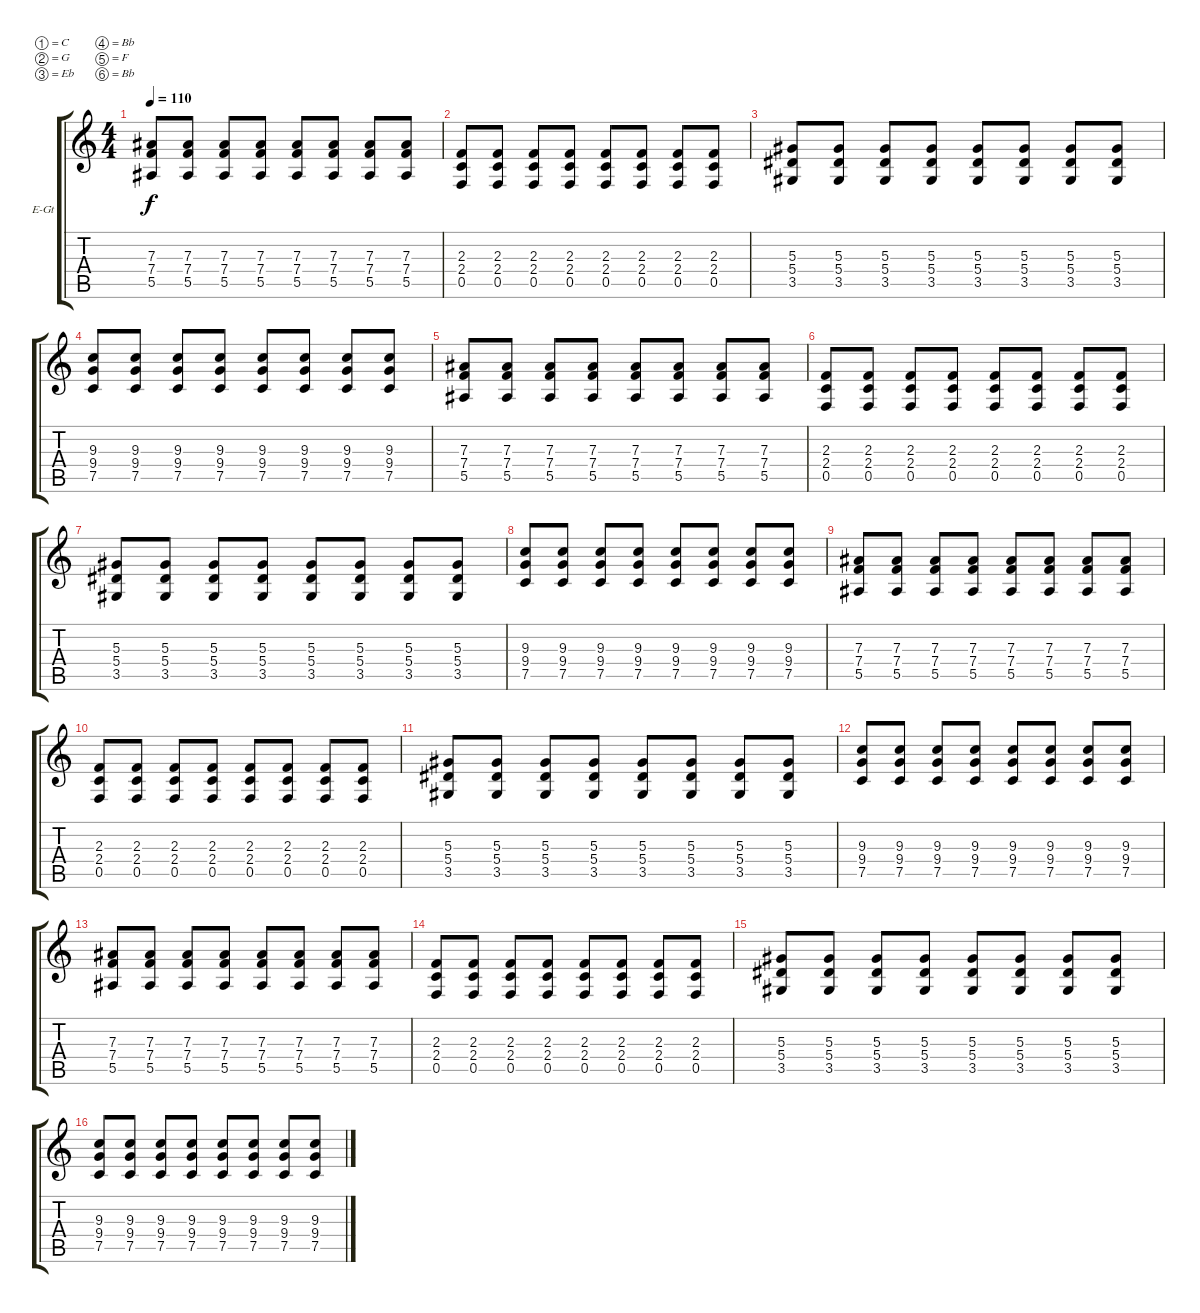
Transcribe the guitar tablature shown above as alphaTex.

\defaultSystemsLayout 4
\bracketExtendMode groupsimilarinstruments
\firstSystemTrackNameOrientation horizontal
\otherSystemsTrackNameOrientation horizontal
\track ("Rhythm Distortion 1" "E-Gt") {instrument distortionguitar}
\staff {score tabs}
\tuning (C4 G3 Eb3 Bb2 F2 Bb1)
\ts (4 4)
\tempo 110
\clef g2
\scale
0.333333
\ks c
(7.3 7.4 5.5).8{dy f} (7.3 7.4 5.5).8 (7.3 7.4 5.5).8 (7.3 7.4 5.5).8 (7.3 7.4 5.5).8 (7.3 7.4 5.5).8 (7.3 7.4 5.5).8 (7.3 7.4 5.5).8 |
\scale
0.333333 (2.3 2.4 0.5).8 (2.3 2.4 0.5).8 (2.3 2.4 0.5).8 (2.3 2.4 0.5).8 (2.3 2.4 0.5).8 (2.3 2.4 0.5).8 (2.3 2.4 0.5).8 (2.3 2.4 0.5).8 |
\scale
0.333333 (5.3 5.4 3.5).8 (5.3 5.4 3.5).8 (5.3 5.4 3.5).8 (5.3 5.4 3.5).8 (5.3 5.4 3.5).8 (5.3 5.4 3.5).8 (5.3 5.4 3.5).8 (5.3 5.4 3.5).8 |
\scale
0.333333 (9.3 9.4 7.5).8 (9.3 9.4 7.5).8 (9.3 9.4 7.5).8 (9.3 9.4 7.5).8 (9.3 9.4 7.5).8 (9.3 9.4 7.5).8 (9.3 9.4 7.5).8 (9.3 9.4 7.5).8 |
\scale
0.333333 (7.3 7.4 5.5).8 (7.3 7.4 5.5).8 (7.3 7.4 5.5).8 (7.3 7.4 5.5).8 (7.3 7.4 5.5).8 (7.3 7.4 5.5).8 (7.3 7.4 5.5).8 (7.3 7.4 5.5).8 |
\scale
0.333333 (2.3 2.4 0.5).8 (2.3 2.4 0.5).8 (2.3 2.4 0.5).8 (2.3 2.4 0.5).8 (2.3 2.4 0.5).8 (2.3 2.4 0.5).8 (2.3 2.4 0.5).8 (2.3 2.4 0.5).8 |
\scale
0.333333 (5.3 5.4 3.5).8 (5.3 5.4 3.5).8 (5.3 5.4 3.5).8 (5.3 5.4 3.5).8 (5.3 5.4 3.5).8 (5.3 5.4 3.5).8 (5.3 5.4 3.5).8 (5.3 5.4 3.5).8 |
\scale
0.333333 (9.3 9.4 7.5).8 (9.3 9.4 7.5).8 (9.3 9.4 7.5).8 (9.3 9.4 7.5).8 (9.3 9.4 7.5).8 (9.3 9.4 7.5).8 (9.3 9.4 7.5).8 (9.3 9.4 7.5).8 |
\scale
0.333333 (7.3 7.4 5.5).8 (7.3 7.4 5.5).8 (7.3 7.4 5.5).8 (7.3 7.4 5.5).8 (7.3 7.4 5.5).8 (7.3 7.4 5.5).8 (7.3 7.4 5.5).8 (7.3 7.4 5.5).8 |
\scale
0.333333 (2.3 2.4 0.5).8 (2.3 2.4 0.5).8 (2.3 2.4 0.5).8 (2.3 2.4 0.5).8 (2.3 2.4 0.5).8 (2.3 2.4 0.5).8 (2.3 2.4 0.5).8 (2.3 2.4 0.5).8 |
\scale
0.333333 (5.3 5.4 3.5).8 (5.3 5.4 3.5).8 (5.3 5.4 3.5).8 (5.3 5.4 3.5).8 (5.3 5.4 3.5).8 (5.3 5.4 3.5).8 (5.3 5.4 3.5).8 (5.3 5.4 3.5).8 |
\scale
0.333333 (9.3 9.4 7.5).8 (9.3 9.4 7.5).8 (9.3 9.4 7.5).8 (9.3 9.4 7.5).8 (9.3 9.4 7.5).8 (9.3 9.4 7.5).8 (9.3 9.4 7.5).8 (9.3 9.4 7.5).8 |
\scale
0.333333 (7.3 7.4 5.5).8 (7.3 7.4 5.5).8 (7.3 7.4 5.5).8 (7.3 7.4 5.5).8 (7.3 7.4 5.5).8 (7.3 7.4 5.5).8 (7.3 7.4 5.5).8 (7.3 7.4 5.5).8 |
\scale
0.333333 (2.3 2.4 0.5).8 (2.3 2.4 0.5).8 (2.3 2.4 0.5).8 (2.3 2.4 0.5).8 (2.3 2.4 0.5).8 (2.3 2.4 0.5).8 (2.3 2.4 0.5).8 (2.3 2.4 0.5).8 |
\scale
0.333333 (5.3 5.4 3.5).8 (5.3 5.4 3.5).8 (5.3 5.4 3.5).8 (5.3 5.4 3.5).8 (5.3 5.4 3.5).8 (5.3 5.4 3.5).8 (5.3 5.4 3.5).8 (5.3 5.4 3.5).8 |
\scale
0.333333 (9.3 9.4 7.5).8 (9.3 9.4 7.5).8 (9.3 9.4 7.5).8 (9.3 9.4 7.5).8 (9.3 9.4 7.5).8 (9.3 9.4 7.5).8 (9.3 9.4 7.5).8 (9.3 9.4 7.5).8
